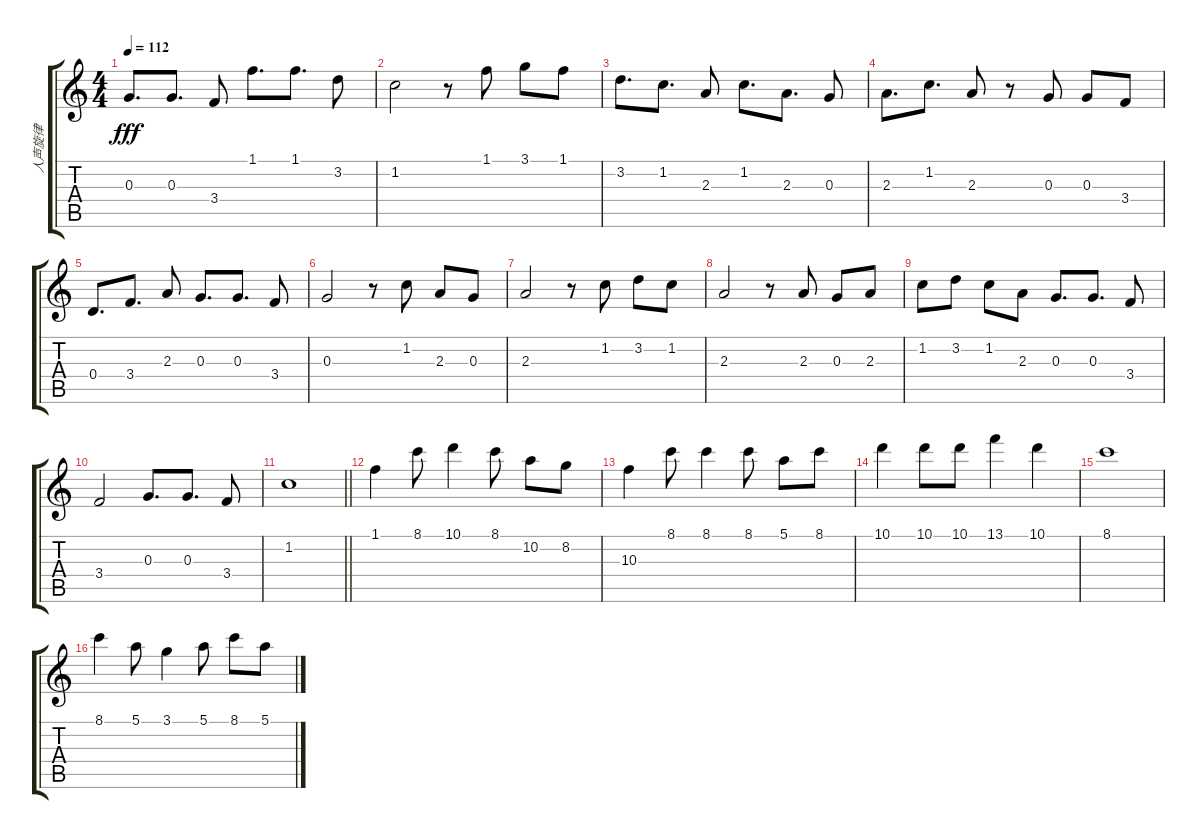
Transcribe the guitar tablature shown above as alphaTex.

\track ("人声旋律" "人声旋律") {instrument acousticbass}
\staff {score tabs}
\tuning (E4 B3 G3 D3 A2 E2) {hide}
\ts (4 4)
\tempo 112
\clef g2
\ks c
0.3.8{d dy fff} 0.3.8{d} 3.4.8 1.1.8{d} 1.1.8{d} 3.2.8 |
1.2.2 r.8 1.1.8 3.1.8 1.1.8 |
3.2.8{d} 1.2.8{d} 2.3.8 1.2.8{d} 2.3.8{d} 0.3.8 |
2.3.8{d} 1.2.8{d} 2.3.8 r.8 0.3.8 0.3.8 3.4.8 |
0.4.8{d} 3.4.8{d} 2.3.8 0.3.8{d} 0.3.8{d} 3.4.8 |
0.3.2 r.8 1.2.8 2.3.8 0.3.8 |
2.3.2 r.8 1.2.8 3.2.8 1.2.8 |
2.3.2 r.8 2.3.8 0.3.8 2.3.8 |
1.2.8 3.2.8 1.2.8 2.3.8 0.3.8{d} 0.3.8{d} 3.4.8 |
3.4.2 0.3.8{d} 0.3.8{d} 3.4.8 |
\barLineRight lightlight
1.2.1 |
1.1.4 8.1.8 10.1.4 8.1.8 10.2.8 8.2.8 |
10.3.4 8.1.8 8.1.4 8.1.8 5.1.8 8.1.8 |
10.1.4 10.1.8 10.1.8 13.1.4 10.1.4 |
8.1.1 |
8.1.4 5.1.8 3.1.4 5.1.8 8.1.8 5.1.8
